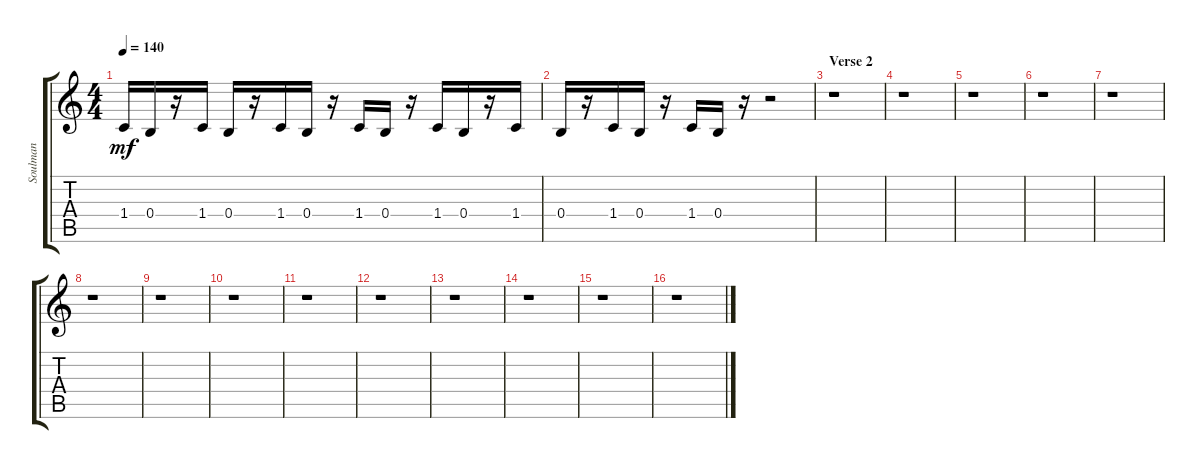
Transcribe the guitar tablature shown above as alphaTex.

\track ("Soulman" "Soulman") {instrument distortionguitar}
\staff {score tabs}
\tuning (Db4 Ab3 E3 B2 Gb2 B1) {hide}
\ts (4 4)
\tempo 140
\clef g2
\ks c
1.4.16{dy mf} 0.4.16 r.16 1.4.16 0.4.16 r.16 1.4.16 0.4.16 r.16 1.4.16 0.4.16 r.16 1.4.16 0.4.16 r.16 1.4.16 |
0.4.16 r.16 1.4.16 0.4.16 r.16 1.4.16 0.4.16 r.16 r.2 |
\section ("" "Verse 2")
r.1 |
r.1 |
r.1 |
r.1 |
r.1 |
r.1 |
r.1 |
r.1 |
r.1 |
r.1 |
r.1 |
r.1 |
r.1 |
r.1
